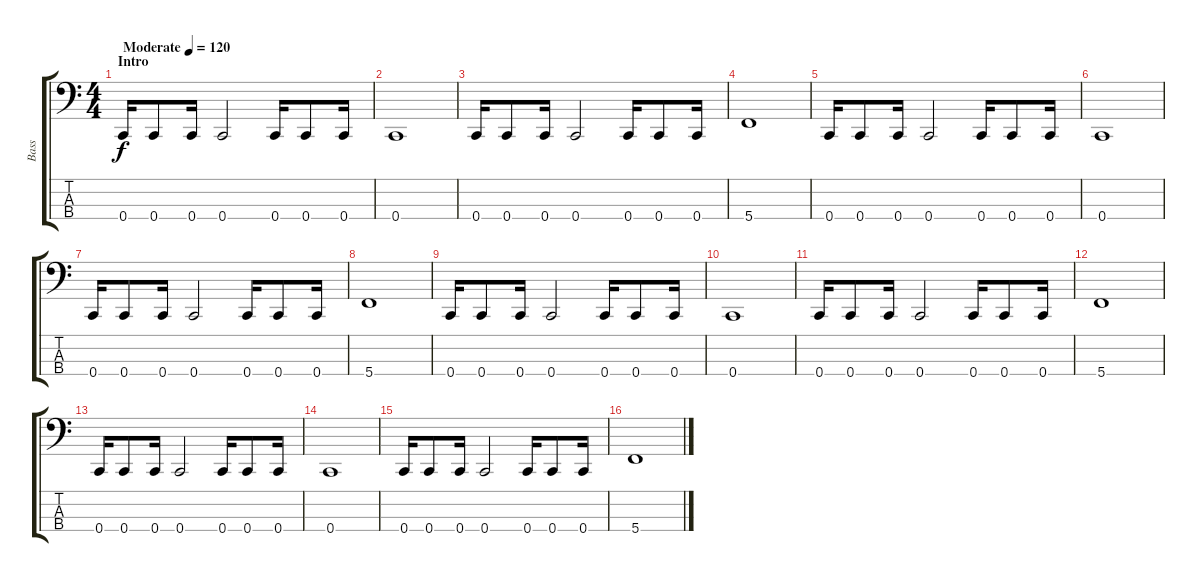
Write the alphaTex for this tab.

\track ("Bass" "Bass") {instrument electricbassfinger}
\staff {score tabs}
\tuning (Eb2 Bb1 F1 C1) {hide}
\ts (4 4)
\section ("" "Intro")
\tempo (120 "Moderate")
\tempo 124
\tempo (120 "Moderate")
\clef f4
\ks c
0.4.16{dy f instrument electricbassfinger} 0.4.8 0.4.16 0.4.2 0.4.16 0.4.8 0.4.16 |
0.4.1 |
0.4.16 0.4.8 0.4.16 0.4.2 0.4.16 0.4.8 0.4.16 |
5.4.1 |
0.4.16 0.4.8 0.4.16 0.4.2 0.4.16 0.4.8 0.4.16 |
0.4.1 |
0.4.16 0.4.8 0.4.16 0.4.2 0.4.16 0.4.8 0.4.16 |
5.4.1 |
0.4.16 0.4.8 0.4.16 0.4.2 0.4.16 0.4.8 0.4.16 |
0.4.1 |
0.4.16 0.4.8 0.4.16 0.4.2 0.4.16 0.4.8 0.4.16 |
5.4.1 |
0.4.16 0.4.8 0.4.16 0.4.2 0.4.16 0.4.8 0.4.16 |
0.4.1 |
0.4.16 0.4.8 0.4.16 0.4.2 0.4.16 0.4.8 0.4.16 |
5.4.1
